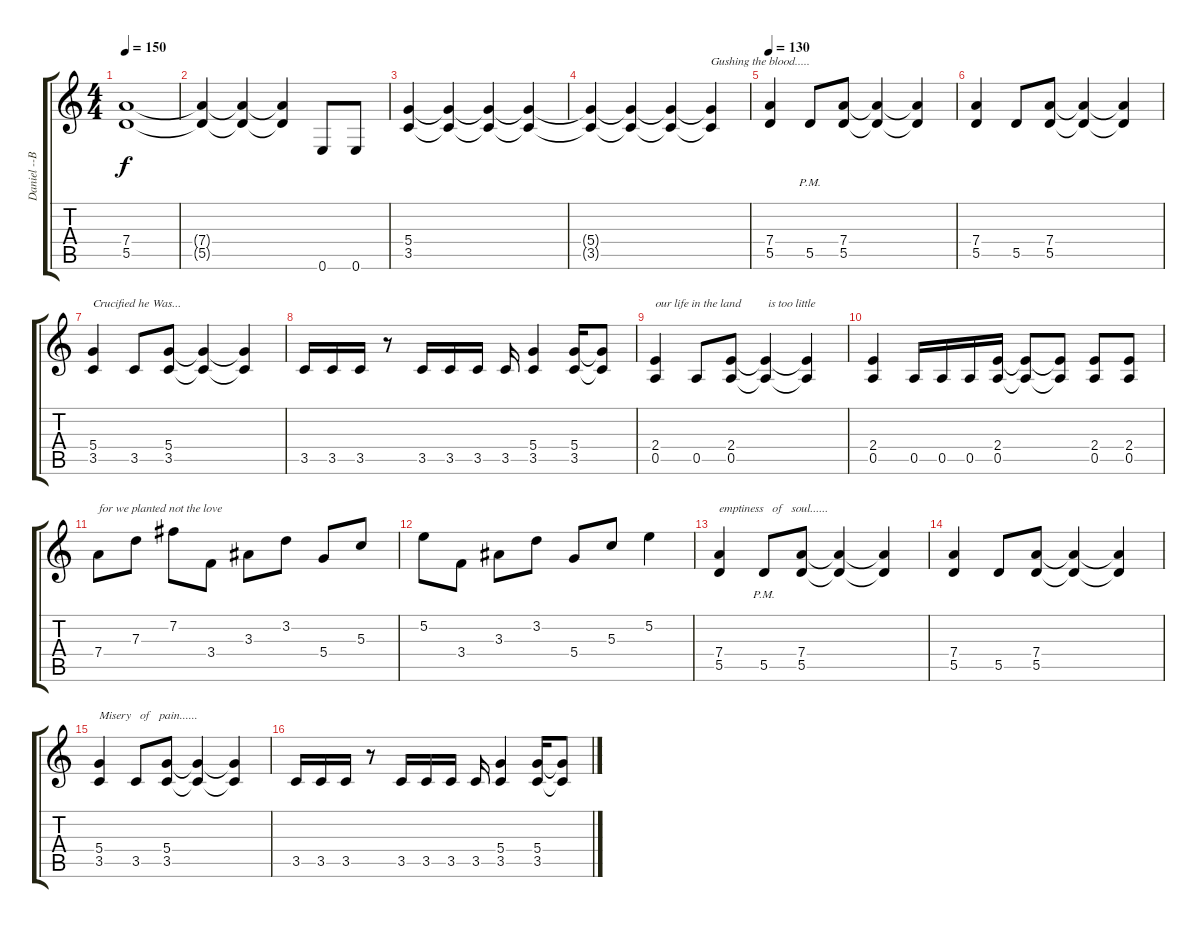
\track ("Daniel --Base" "Daniel --B") {instrument distortionguitar}
\staff {score tabs}
\tuning (E4 B3 G3 D3 A2 E2) {hide}
\ts (4 4)
\tempo 150
\clef g2
\ks c
(7.4 5.5).1{dy f} |
(7.4{t} 5.5{t}).4 (7.4{t} 5.5{t}).4 (7.4{t} 5.5{t}).4 0.6.8 0.6.8 |
(5.4 3.5).4 (5.4{t} 3.5{t}).4 (5.4{t} 3.5{t}).4 (5.4{t} 3.5{t}).4 |
(5.4{t} 3.5{t}).4 (5.4{t} 3.5{t}).4 (5.4{t} 3.5{t}).4 (5.4{t} 3.5{t}).4{txt "Gushing the blood....."} |
\tempo 130
(7.4 5.5).4{instrument distortionguitar} 5.5{pm}.8 (7.4 5.5).8 (7.4{t} 5.5{t}).4 (7.4{t} 5.5{t}).4 |
(7.4 5.5).4 5.5.8 (7.4 5.5).8 (7.4{t} 5.5{t}).4 (7.4{t} 5.5{t}).4 |
(5.4 3.5).4{txt "Crucified he Was..."} 3.5.8 (5.4 3.5).8 (5.4{t} 3.5{t}).4 (5.4{t} 3.5{t}).4 |
3.5.16 3.5.16 3.5.16 r.8 3.5.16 3.5.16 3.5.16 3.5.16 (5.4 3.5).4 (5.4 3.5).16 (5.4{t} 3.5{t}).8 |
(2.4 0.5).4{txt "our life in the land         is too little"} 0.5.8 (2.4 0.5).8 (2.4{t} 0.5{t}).4 (2.4{t} 0.5{t}).4 |
(2.4 0.5).4 0.5.16 0.5.16 0.5.16 (2.4 0.5).16 (2.4{t} 0.5{t}).8 (2.4{t} 0.5{t}).8 (2.4 0.5).8 (2.4 0.5).8 |
7.4.8{txt "for we planted not the love"} 7.3.8 7.2.8 3.4.8 3.3.8 3.2.8 5.4.8 5.3.8 |
5.2.8 3.4.8 3.3.8 3.2.8 5.4.8 5.3.8 5.2.4 |
(7.4 5.5).4{txt "emptiness   of   soul......" instrument distortionguitar} 5.5{pm}.8 (7.4 5.5).8 (7.4{t} 5.5{t}).4 (7.4{t} 5.5{t}).4 |
(7.4 5.5).4 5.5.8 (7.4 5.5).8 (7.4{t} 5.5{t}).4 (7.4{t} 5.5{t}).4 |
(5.4 3.5).4{txt "Misery   of   pain......"} 3.5.8 (5.4 3.5).8 (5.4{t} 3.5{t}).4 (5.4{t} 3.5{t}).4 |
3.5.16 3.5.16 3.5.16 r.8 3.5.16 3.5.16 3.5.16 3.5.16 (5.4 3.5).4 (5.4 3.5).16 (5.4{t} 3.5{t}).8
